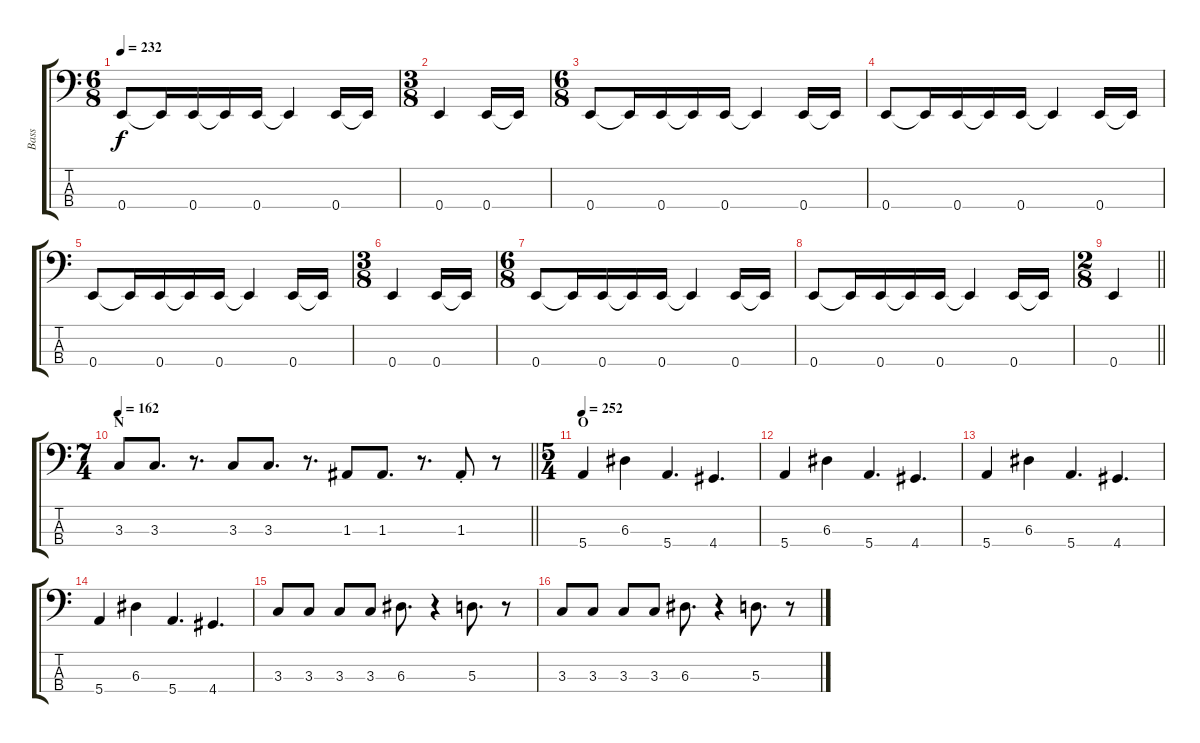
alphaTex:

\track ("Bass" "Bass") {instrument electricbasspick}
\staff {score tabs}
\tuning (G2 D2 A1 E1) {hide}
\ts (6 8)
\tempo 232
\clef f4
\ks c
0.4.8{dy f} 0.4{t}.16 0.4.16 0.4{t}.16 0.4.16 0.4{t}.4 0.4.16 0.4{t}.16 |
\ts (3 8)
0.4.4 0.4.16 0.4{t}.16 |
\ts (6 8)
0.4.8 0.4{t}.16 0.4.16 0.4{t}.16 0.4.16 0.4{t}.4 0.4.16 0.4{t}.16 |
0.4.8 0.4{t}.16 0.4.16 0.4{t}.16 0.4.16 0.4{t}.4 0.4.16 0.4{t}.16 |
0.4.8 0.4{t}.16 0.4.16 0.4{t}.16 0.4.16 0.4{t}.4 0.4.16 0.4{t}.16 |
\ts (3 8)
0.4.4 0.4.16 0.4{t}.16 |
\ts (6 8)
0.4.8 0.4{t}.16 0.4.16 0.4{t}.16 0.4.16 0.4{t}.4 0.4.16 0.4{t}.16 |
0.4.8 0.4{t}.16 0.4.16 0.4{t}.16 0.4.16 0.4{t}.4 0.4.16 0.4{t}.16 |
\ts (2 8)
\barLineRight lightlight
0.4.4 |
\ts (7 4)
\section ("" "N")
\tempo 162
\barLineRight lightlight
3.3.8 3.3.8{d} r.8{d} 3.3.8 3.3.8{d} r.8{d} 1.3.8 1.3.8{d} r.8{d} 1.3{st}.8 r.8 |
\ts (5 4)
\section ("" "O")
\tempo 252
5.4.4 6.3.4 5.4.4{d} 4.4.4{d} |
5.4.4 6.3.4 5.4.4{d} 4.4.4{d} |
5.4.4 6.3.4 5.4.4{d} 4.4.4{d} |
5.4.4 6.3.4 5.4.4{d} 4.4.4{d} |
3.3.8 3.3.8 3.3.8 3.3.8 6.3.8{d} r.4 5.3.8{d} r.8 |
3.3.8 3.3.8 3.3.8 3.3.8 6.3.8{d} r.4 5.3.8{d} r.8
